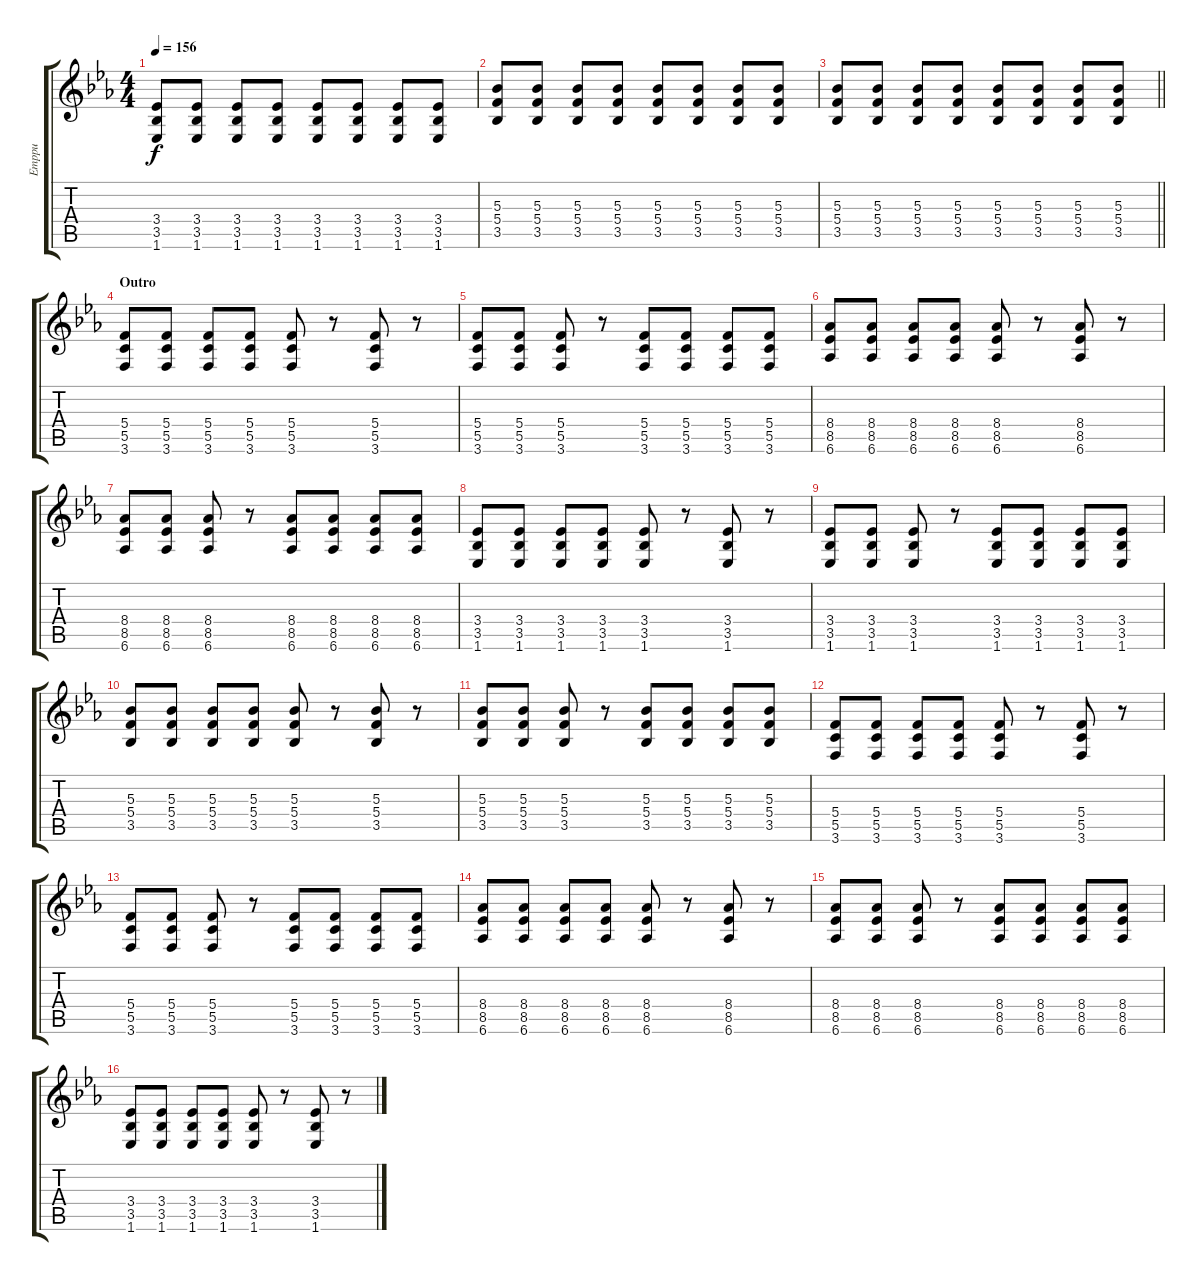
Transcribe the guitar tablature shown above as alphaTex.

\track ("Emppu" "Emppu") {instrument distortionguitar}
\staff {score tabs}
\tuning (D4 A3 F3 C3 G2 D2) {hide}
\ts (4 4)
\tempo 156
\clef g2
\ks cminor
(3.4 3.5 1.6).8{dy f} (3.4 3.5 1.6).8 (3.4 3.5 1.6).8 (3.4 3.5 1.6).8 (3.4 3.5 1.6).8 (3.4 3.5 1.6).8 (3.4 3.5 1.6).8 (3.4 3.5 1.6).8 |
(5.3 5.4 3.5).8 (5.3 5.4 3.5).8 (5.3 5.4 3.5).8 (5.3 5.4 3.5).8 (5.3 5.4 3.5).8 (5.3 5.4 3.5).8 (5.3 5.4 3.5).8 (5.3 5.4 3.5).8 |
\barLineRight lightlight
(5.3 5.4 3.5).8 (5.3 5.4 3.5).8 (5.3 5.4 3.5).8 (5.3 5.4 3.5).8 (5.3 5.4 3.5).8 (5.3 5.4 3.5).8 (5.3 5.4 3.5).8 (5.3 5.4 3.5).8 |
\section ("" "Outro")
(5.4 5.5 3.6).8 (5.4 5.5 3.6).8 (5.4 5.5 3.6).8 (5.4 5.5 3.6).8 (5.4 5.5 3.6).8 r.8 (5.4 5.5 3.6).8 r.8 |
(5.4 5.5 3.6).8 (5.4 5.5 3.6).8 (5.4 5.5 3.6).8 r.8 (5.4 5.5 3.6).8 (5.4 5.5 3.6).8 (5.4 5.5 3.6).8 (5.4 5.5 3.6).8 |
(8.4 8.5 6.6).8 (8.4 8.5 6.6).8 (8.4 8.5 6.6).8 (8.4 8.5 6.6).8 (8.4 8.5 6.6).8 r.8 (8.4 8.5 6.6).8 r.8 |
(8.4 8.5 6.6).8 (8.4 8.5 6.6).8 (8.4 8.5 6.6).8 r.8 (8.4 8.5 6.6).8 (8.4 8.5 6.6).8 (8.4 8.5 6.6).8 (8.4 8.5 6.6).8 |
(3.4 3.5 1.6).8 (3.4 3.5 1.6).8 (3.4 3.5 1.6).8 (3.4 3.5 1.6).8 (3.4 3.5 1.6).8 r.8 (3.4 3.5 1.6).8 r.8 |
(3.4 3.5 1.6).8 (3.4 3.5 1.6).8 (3.4 3.5 1.6).8 r.8 (3.4 3.5 1.6).8 (3.4 3.5 1.6).8 (3.4 3.5 1.6).8 (3.4 3.5 1.6).8 |
(5.3 5.4 3.5).8 (5.3 5.4 3.5).8 (5.3 5.4 3.5).8 (5.3 5.4 3.5).8 (5.3 5.4 3.5).8 r.8 (5.3 5.4 3.5).8 r.8 |
(5.3 5.4 3.5).8 (5.3 5.4 3.5).8 (5.3 5.4 3.5).8 r.8 (5.3 5.4 3.5).8 (5.3 5.4 3.5).8 (5.3 5.4 3.5).8 (5.3 5.4 3.5).8 |
(5.4 5.5 3.6).8 (5.4 5.5 3.6).8 (5.4 5.5 3.6).8 (5.4 5.5 3.6).8 (5.4 5.5 3.6).8 r.8 (5.4 5.5 3.6).8 r.8 |
(5.4 5.5 3.6).8 (5.4 5.5 3.6).8 (5.4 5.5 3.6).8 r.8 (5.4 5.5 3.6).8 (5.4 5.5 3.6).8 (5.4 5.5 3.6).8 (5.4 5.5 3.6).8 |
(8.4 8.5 6.6).8 (8.4 8.5 6.6).8 (8.4 8.5 6.6).8 (8.4 8.5 6.6).8 (8.4 8.5 6.6).8 r.8 (8.4 8.5 6.6).8 r.8 |
(8.4 8.5 6.6).8 (8.4 8.5 6.6).8 (8.4 8.5 6.6).8 r.8 (8.4 8.5 6.6).8 (8.4 8.5 6.6).8 (8.4 8.5 6.6).8 (8.4 8.5 6.6).8 |
(3.4 3.5 1.6).8 (3.4 3.5 1.6).8 (3.4 3.5 1.6).8 (3.4 3.5 1.6).8 (3.4 3.5 1.6).8 r.8 (3.4 3.5 1.6).8 r.8
